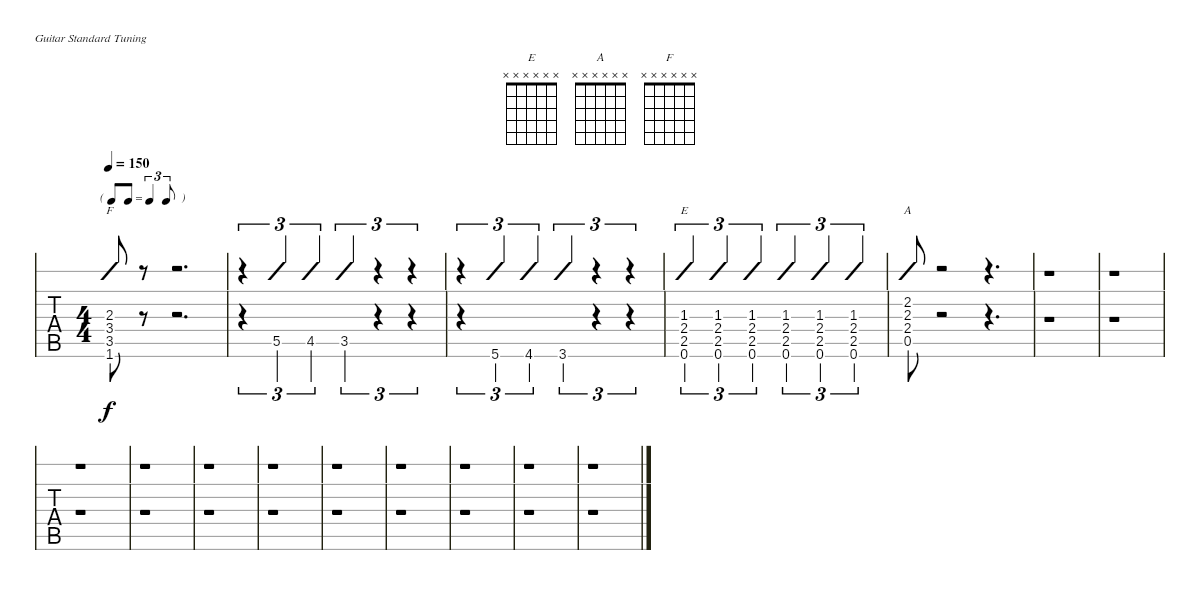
\bracketExtendMode nobrackets
\singleTrackTrackNamePolicy hidden
\multiTrackTrackNamePolicy hidden
\firstSystemTrackNameMode fullname
\firstSystemTrackNameOrientation horizontal
\otherSystemsTrackNameOrientation horizontal
\defaultBarNumberDisplay Hide
\track ("Acoustic Guitar" "S-Gt") {instrument acousticguitarsteel}
\staff {tabs slash}
\tuning (E4 B3 G3 D3 A2 E2)
\chord ("E" x x x x x x)
\chord ("A" x x x x x x)
\chord ("F" x x x x x x)
\ts (4 4)
\tf triplet8th
\tempo 150
\clef g2
\ks d
(3.4 3.5 1.6 2.3).8{ch "F" dy f} r.8 r.2{d} |
r.4{tu (3 2)} 5.5.4{tu (3 2)} 4.5.4{tu (3 2)} 3.5.4{tu (3 2)} r.4{tu (3 2)} r.4{tu (3 2)} |
r.4{tu (3 2)} 5.6.4{tu (3 2)} 4.6.4{tu (3 2)} 3.6.4{tu (3 2)} r.4{tu (3 2)} r.4{tu (3 2)} |
(2.4{st} 2.5{st} 0.6{st} 1.3{st}).4{tu (3 2) ch "E"} (2.4{st} 2.5{st} 0.6{st} 1.3{st}).4{tu (3 2)} (2.4{st} 2.5{st} 0.6{st} 1.3{st}).4{tu (3 2)} (2.4{st} 2.5{st} 0.6{st} 1.3{st}).4{tu (3 2)} (2.4{st} 2.5{st} 0.6{st} 1.3{st}).4{tu (3 2)} (2.4{st} 2.5{st} 0.6{st} 1.3{st}).4{tu (3 2)} |
(2.2 2.3 0.5 2.4).8{ch "A"} r.2 r.4{d} |
r.1 |
r.1 |
r.1 |
r.1 |
r.1 |
r.1 |
r.1 |
r.1 |
r.1 |
r.1 |
r.1
